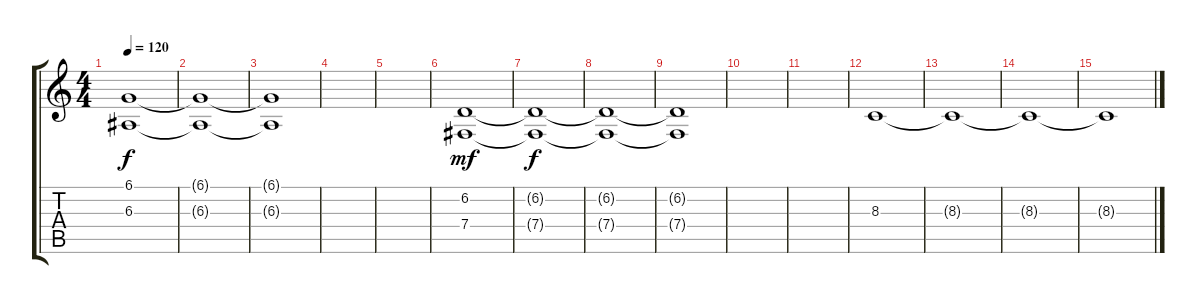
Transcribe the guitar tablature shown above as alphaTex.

\track "" {instrument choiraahs}
\staff {score tabs}
\tuning (Db4 Ab3 E3 B2 Gb2 Db2) {hide}
\ts (4 4)
\tempo 120
\clef g2
\ks c
(6.1{t} 6.3{t}).1{dy f} |
(6.1{t} 6.3{t}).1{volume 0} |
(6.1{t} 6.3{t}).1 |
|
|
(6.2 7.4).1{dy mf volume 5} |
(6.2{t} 7.4{t}).1{dy f} |
(6.2{t} 7.4{t}).1{volume 0} |
(6.2{t} 7.4{t}).1 |
|
|
8.3.1{volume 5} |
8.3{t}.1 |
8.3{t}.1{volume 0} |
8.3{t}.1
